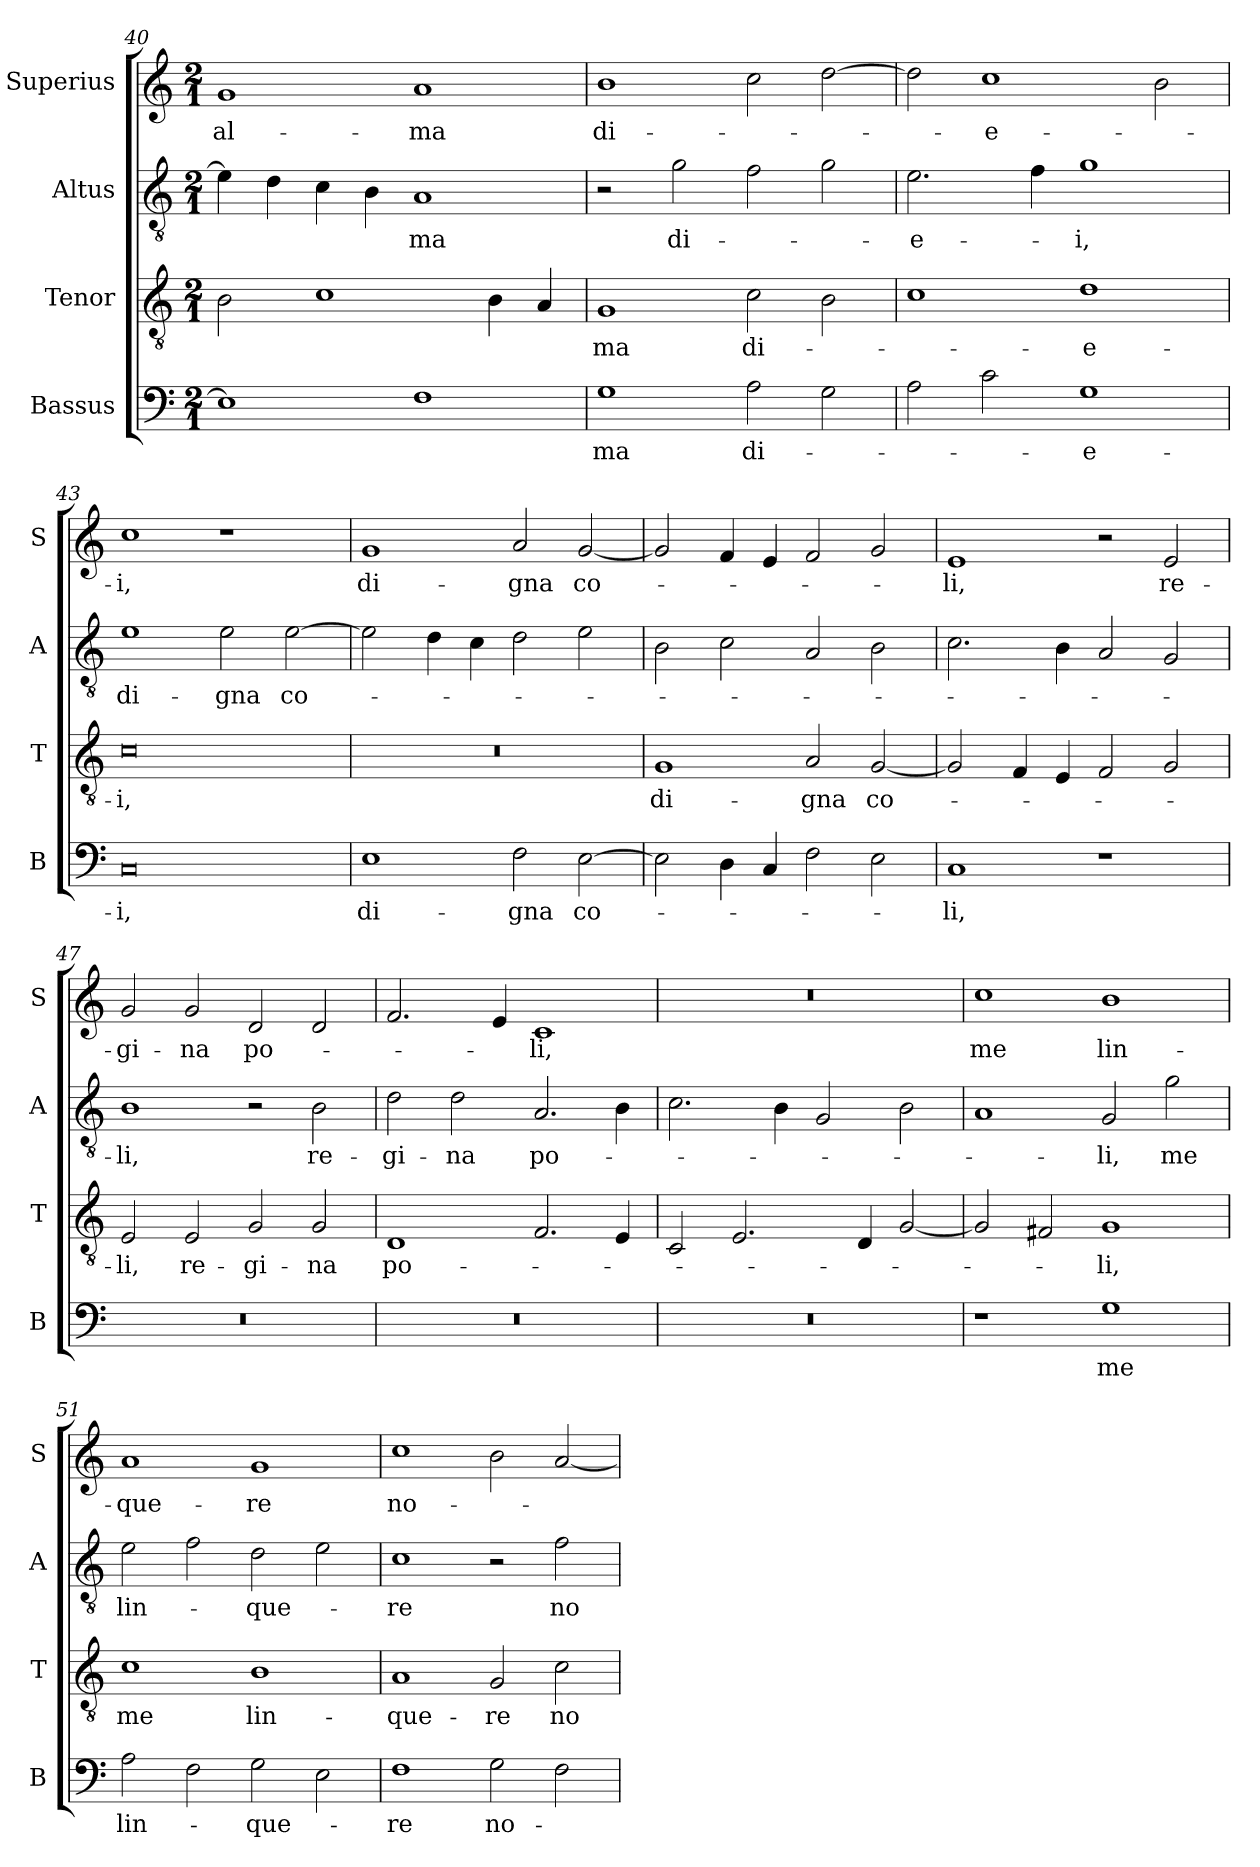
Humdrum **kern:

**kern	**text	**kern	**text	**kern	**text	**kern	**text
*part4	*part4	*part3	*part3	*part2	*part2	*part1	*part1
*staff4	*staff4	*staff3	*staff3	*staff2	*staff2	*staff1	*staff1
*I"Bassus	*	*I"Tenor	*	*I"Altus	*	*I"Superius	*
*I'B	*	*I'T	*	*I'A	*	*I'S	*
*clefF4	*	*clefGv2	*	*clefGv2	*	*clefG2	*
*k[]	*	*k[]	*	*k[]	*	*k[]	*
*M2/1	*	*M2/1	*	*M2/1	*	*M2/1	*
=40	=40	=40	=40	=40	=40	=40	=40
1E]	.	2B	.	4e]	.	1g	al-
.	.	.	.	4d	.	.	.
.	.	1c	.	4c	.	.	.
.	.	.	.	4B	.	.	.
1F	.	.	.	1A	-ma	1a	-ma
.	.	4B	.	.	.	.	.
.	.	4A	.	.	.	.	.
=41	=41	=41	=41	=41	=41	=41	=41
1G	-ma	1G	-ma	2r	.	1b	di-
.	.	.	.	2g	di-	.	.
2A	di-	2c	di-	2f	.	2cc	.
2G	.	2B	.	2g	.	[2dd	.
=42	=42	=42	=42	=42	=42	=42	=42
2A	.	1c	.	2.e	-e-	2dd]	.
2c	.	.	.	.	.	1cc	-e-
.	.	.	.	4f	.	.	.
1G	-e-	1d	-e-	1g	-i,	.	.
.	.	.	.	.	.	2b	.
=43	=43	=43	=43	=43	=43	=43	=43
0C	-i,	0c	-i,	1e	di-	1cc	-i,
.	.	.	.	2e	-gna	1r	.
.	.	.	.	[2e	co-	.	.
=44	=44	=44	=44	=44	=44	=44	=44
1E	di-	0r	.	2e]	.	1g	di-
.	.	.	.	4d	.	.	.
.	.	.	.	4c	.	.	.
2F	-gna	.	.	2d	.	2a	-gna
[2E	co-	.	.	2e	.	[2g	co-
=45	=45	=45	=45	=45	=45	=45	=45
2E]	.	1G	di-	2B	.	2g]	.
4D	.	.	.	2c	.	4f	.
4C	.	.	.	.	.	4e	.
2F	.	2A	-gna	2A	.	2f	.
2E	.	[2G	co-	2B	.	2g	.
=46	=46	=46	=46	=46	=46	=46	=46
1C	-li,	2G]	.	2.c	.	1e	-li,
.	.	4F	.	.	.	.	.
.	.	4E	.	4B	.	.	.
1r	.	2F	.	2A	.	2r	.
.	.	2G	.	2G	.	2e	re-
=47	=47	=47	=47	=47	=47	=47	=47
0r	.	2E	-li,	1B	-li,	2g	-gi-
.	.	2E	re-	.	.	2g	-na
.	.	2G	-gi-	2r	.	2d	po-
.	.	2G	-na	2B	re-	2d	.
=48	=48	=48	=48	=48	=48	=48	=48
0r	.	1D	po-	2d	-gi-	2.f	.
.	.	.	.	2d	-na	.	.
.	.	.	.	.	.	4e	.
.	.	2.F	.	2.A	po-	1c	-li,
.	.	4E	.	4B	.	.	.
=49	=49	=49	=49	=49	=49	=49	=49
0r	.	2C	.	2.c	.	0r	.
.	.	2.E	.	.	.	.	.
.	.	.	.	4B	.	.	.
.	.	.	.	2G	.	.	.
.	.	4D	.	.	.	.	.
.	.	[2G	.	2B	.	.	.
=50	=50	=50	=50	=50	=50	=50	=50
1r	.	2G]	.	1A	.	1cc	me
.	.	2F#X	.	.	.	.	.
1G	me	1G	-li,	2G	-li,	1b	lin-
.	.	.	.	2g	me	.	.
=51	=51	=51	=51	=51	=51	=51	=51
2A	lin-	1c	me	2e	lin-	1a	-que-
2F	.	.	.	2f	.	.	.
2G	-que-	1B	lin-	2d	-que-	1g	-re
2E	.	.	.	2e	.	.	.
=52	=52	=52	=52	=52	=52	=52	=52
1F	-re	1A	-que-	1c	-re	1cc	no-
2G	no-	2G	-re	2r	.	2b	.
2F	.	2c	no-	2f	no-	[2a	.
=	=	=	=	=	=	=	=
*-	*-	*-	*-	*-	*-	*-	*-
